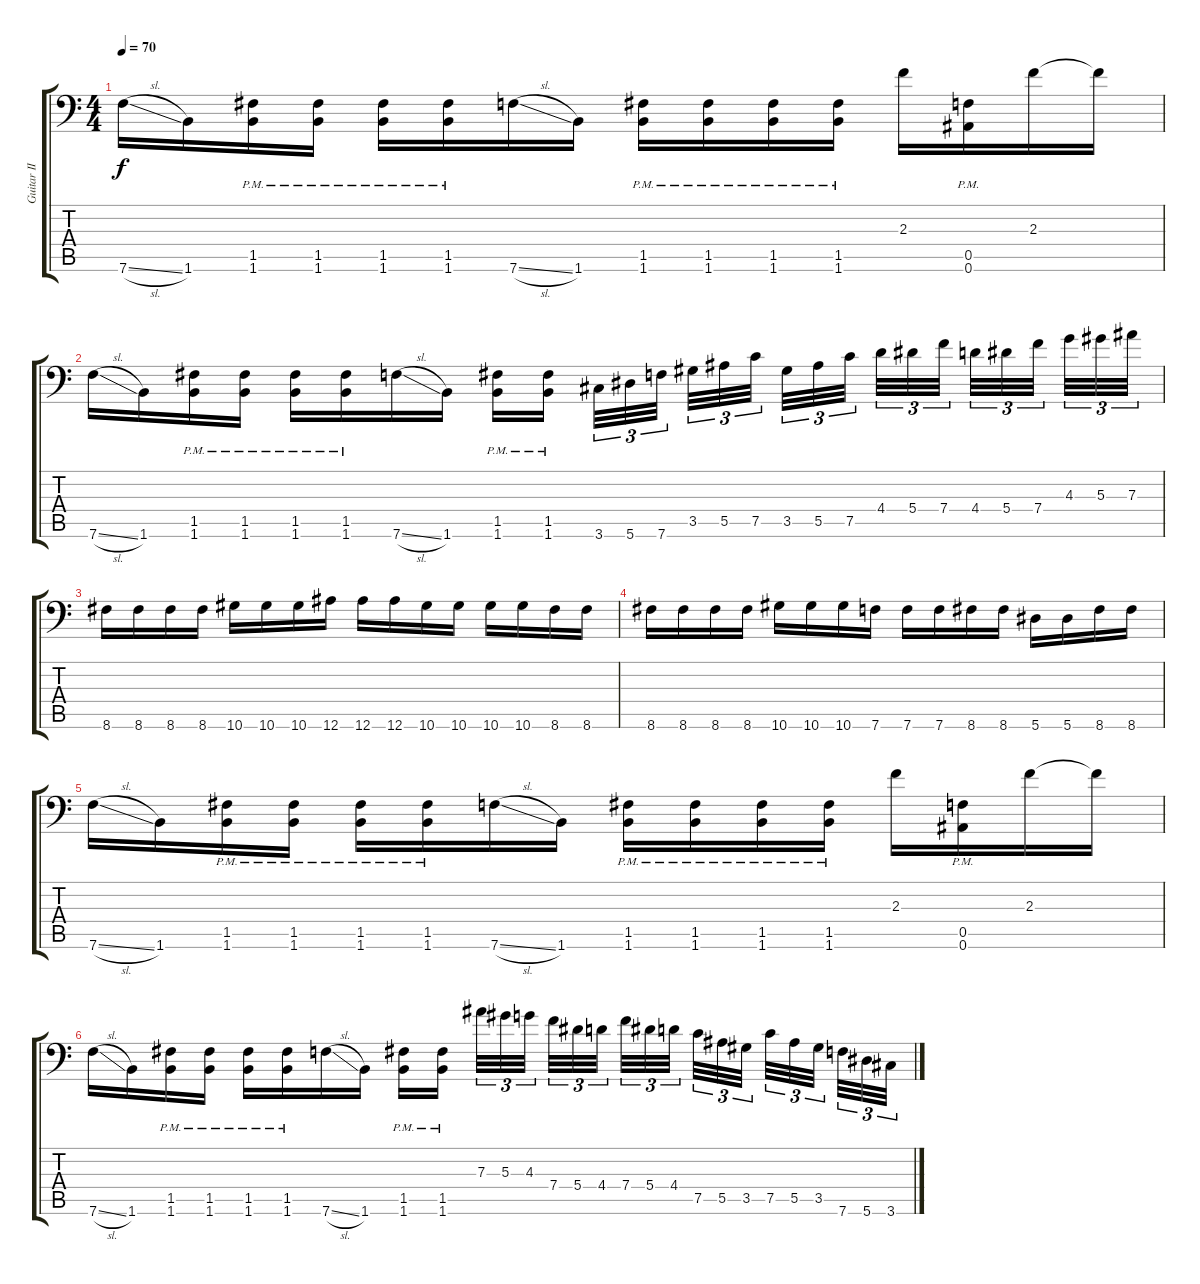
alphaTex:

\track ("Guitar II" "Guitar II") {instrument overdrivenguitar}
\staff {score tabs}
\tuning (C4 G3 Eb3 Bb2 F2 Bb1) {hide}
\ts (4 4)
\tempo 70
\clef f4
\ks c
7.6{sl}.16{dy f} 1.6.16 (1.5 1.6{pm}).16 (1.5 1.6{pm}).16 (1.5 1.6{pm}).16 (1.5 1.6{pm}).16 7.6{sl}.16 1.6.16 (1.5 1.6{pm}).16 (1.5 1.6{pm}).16 (1.5 1.6{pm}).16 (1.5 1.6{pm}).16 2.3.16 (0.5 0.6{pm}).16 2.3.16 2.3{t}.16 |
7.6{sl}.16 1.6.16 (1.5 1.6{pm}).16 (1.5 1.6{pm}).16 (1.5 1.6{pm}).16 (1.5 1.6{pm}).16 7.6{sl}.16 1.6.16 (1.5{pm} 1.6).16 (1.5{pm} 1.6).16{beam splitsecondary} 3.6.32{tu (3 2)} 5.6.32{tu (3 2)} 7.6.32{tu (3 2) beam splitsecondary} 3.5.32{tu (3 2)} 5.5.32{tu (3 2)} 7.5.32{tu (3 2)} 3.5.32{tu (3 2)} 5.5.32{tu (3 2)} 7.5.32{tu (3 2) beam splitsecondary} 4.4.32{tu (3 2)} 5.4.32{tu (3 2)} 7.4.32{tu (3 2) beam splitsecondary} 4.4.32{tu (3 2)} 5.4.32{tu (3 2)} 7.4.32{tu (3 2) beam splitsecondary} 4.3.32{tu (3 2)} 5.3.32{tu (3 2)} 7.3.32{tu (3 2)} |
8.6.16 8.6.16 8.6.16 8.6.16 10.6.16 10.6.16 10.6.16 12.6.16 12.6.16 12.6.16 10.6.16 10.6.16 10.6.16 10.6.16 8.6.16 8.6.16 |
8.6.16 8.6.16 8.6.16 8.6.16 10.6.16 10.6.16 10.6.16 7.6.16 7.6.16 7.6.16 8.6.16 8.6.16 5.6.16 5.6.16 8.6.16 8.6.16 |
7.6{sl}.16 1.6.16 (1.5 1.6{pm}).16 (1.5 1.6{pm}).16 (1.5 1.6{pm}).16 (1.5 1.6{pm}).16 7.6{sl}.16 1.6.16 (1.5 1.6{pm}).16 (1.5 1.6{pm}).16 (1.5 1.6{pm}).16 (1.5 1.6{pm}).16 2.3.16 (0.5 0.6{pm}).16 2.3.16 2.3{t}.16 |
7.6{sl}.16 1.6.16 (1.5 1.6{pm}).16 (1.5 1.6{pm}).16 (1.5 1.6{pm}).16 (1.5 1.6{pm}).16 7.6{sl}.16 1.6.16 (1.5{pm} 1.6).16 (1.5{pm} 1.6).16{beam splitsecondary} 7.3.32{tu (3 2)} 5.3.32{tu (3 2)} 4.3.32{tu (3 2) beam splitsecondary} 7.4.32{tu (3 2)} 5.4.32{tu (3 2)} 4.4.32{tu (3 2)} 7.4.32{tu (3 2)} 5.4.32{tu (3 2)} 4.4.32{tu (3 2) beam splitsecondary} 7.5.32{tu (3 2)} 5.5.32{tu (3 2)} 3.5.32{tu (3 2) beam splitsecondary} 7.5.32{tu (3 2)} 5.5.32{tu (3 2)} 3.5.32{tu (3 2) beam splitsecondary} 7.6.32{tu (3 2)} 5.6.32{tu (3 2)} 3.6.32{tu (3 2)}
